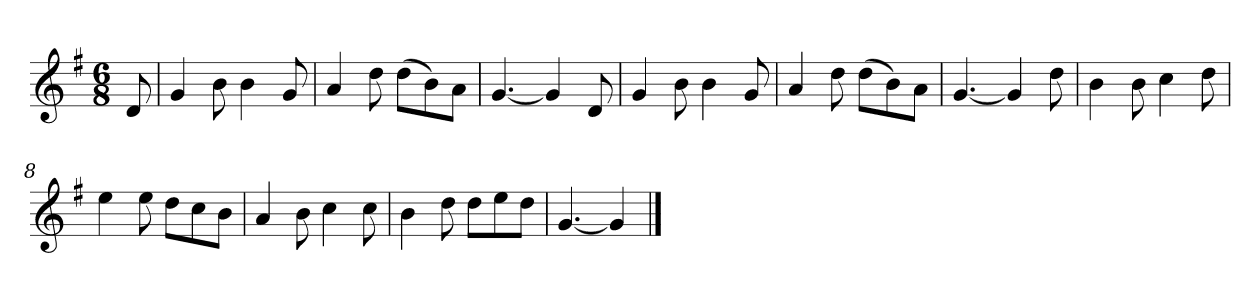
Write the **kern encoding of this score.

**kern
*part1
*staff1
*k[f#]
*M6/8
*MM120
=
8d
=1
4g
8b
4b
8g
=2
4a
8dd
(8ddL
8b)
8aJ
=3
[4.g
4g]
8d
=4
4g
8b
4b
8g
=5
4a
8dd
(8ddL
8b)
8aJ
=6
[4.g
4g]
8dd
=7
4b
8b
4cc
8dd
=8
4ee
8ee
8ddL
8cc
8bJ
=9
4a
8b
4cc
8cc
=10
4b
8dd
8ddL
8ee
8ddJ
=11
[4.g
4g]
==
*-
